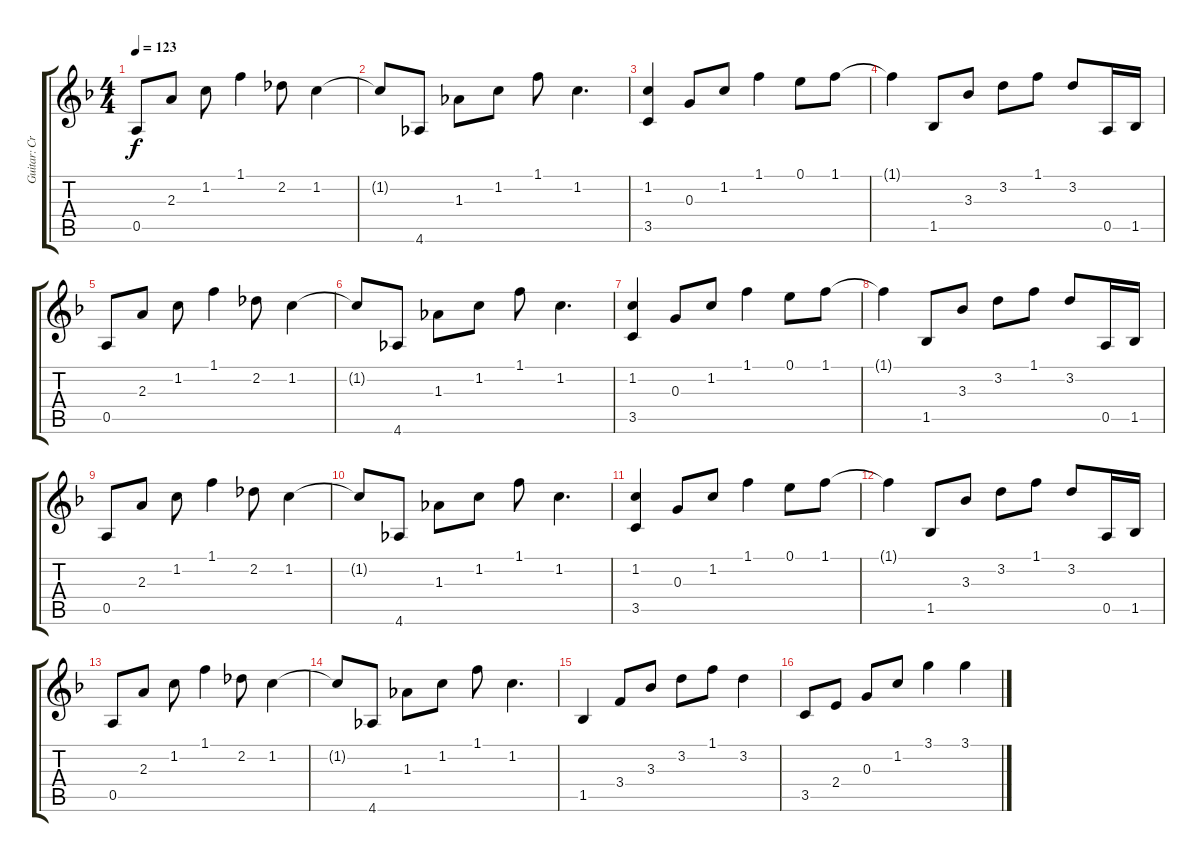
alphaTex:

\track ("Guitar: Criss" "Guitar: Cr") {instrument electricguitarclean}
\staff {score tabs}
\tuning (E4 B3 G3 D3 A2 E2) {hide}
\ts (4 4)
\tempo 123
\clef g2
\ks f
0.5.8{dy f} 2.3.8 1.2.8 1.1.4 2.2.8 1.2.4 |
1.2{t}.8 4.6.8 1.3.8 1.2.8 1.1.8 1.2.4{d} |
(1.2 3.5).4 0.3.8 1.2.8 1.1.4 0.1.8 1.1.8 |
1.1{t}.4 1.5.8 3.3.8 3.2.8 1.1.8 3.2.8 0.5.16 1.5.16 |
0.5.8 2.3.8 1.2.8 1.1.4 2.2.8 1.2.4 |
1.2{t}.8 4.6.8 1.3.8 1.2.8 1.1.8 1.2.4{d} |
(1.2 3.5).4 0.3.8 1.2.8 1.1.4 0.1.8 1.1.8 |
1.1{t}.4 1.5.8 3.3.8 3.2.8 1.1.8 3.2.8 0.5.16 1.5.16 |
0.5.8 2.3.8 1.2.8 1.1.4 2.2.8 1.2.4 |
1.2{t}.8 4.6.8 1.3.8 1.2.8 1.1.8 1.2.4{d} |
(1.2 3.5).4 0.3.8 1.2.8 1.1.4 0.1.8 1.1.8 |
1.1{t}.4 1.5.8 3.3.8 3.2.8 1.1.8 3.2.8 0.5.16 1.5.16 |
0.5.8 2.3.8 1.2.8 1.1.4 2.2.8 1.2.4 |
1.2{t}.8 4.6.8 1.3.8 1.2.8 1.1.8 1.2.4{d} |
1.5.4 3.4.8 3.3.8 3.2.8 1.1.8 3.2.4 |
3.5.8 2.4.8 0.3.8 1.2.8 3.1.4 3.1.4
